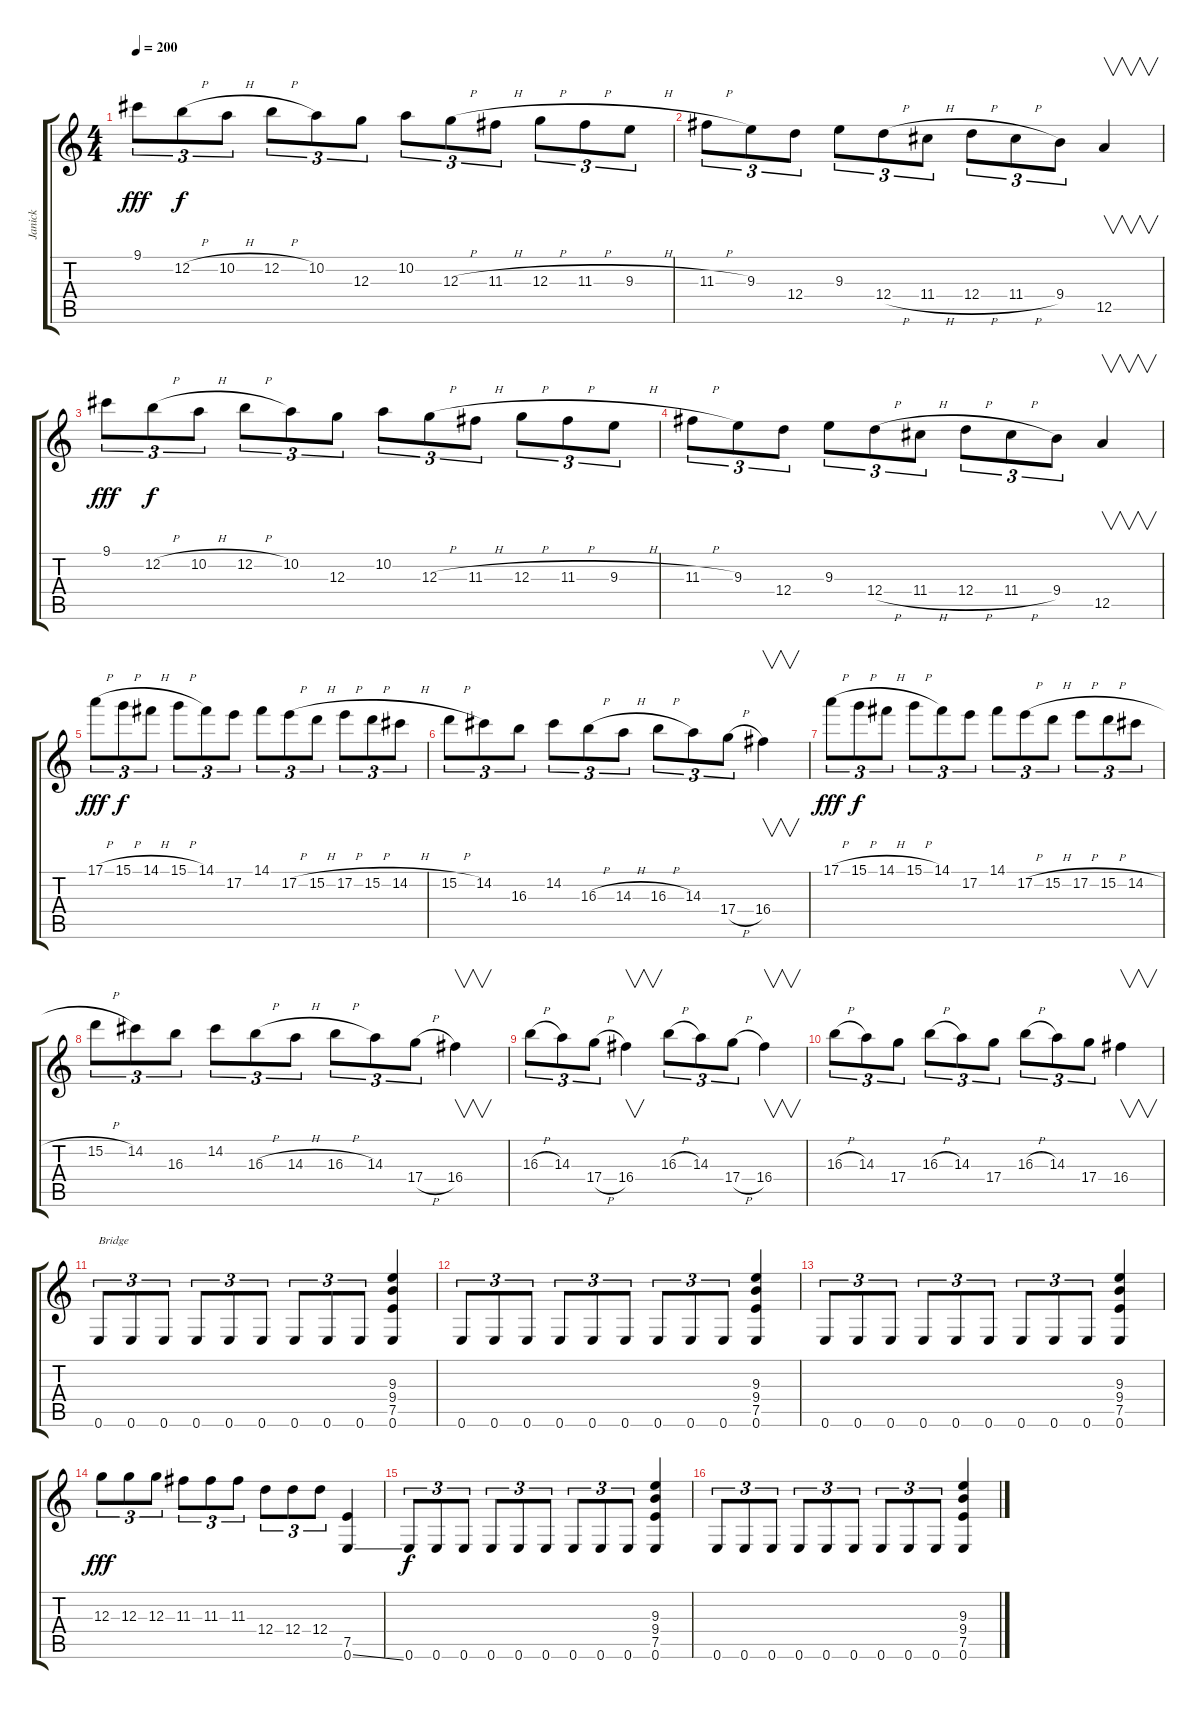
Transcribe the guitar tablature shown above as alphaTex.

\track ("Janick" "Janick") {instrument overdrivenguitar}
\staff {score tabs}
\tuning (E4 B3 G3 D3 A2 E2) {hide}
\ts (4 4)
\tempo 200
\clef g2
\ks c
9.1.8{tu (3 2) dy fff instrument overdrivenguitar} 12.2{h}.8{tu (3 2) dy f} 10.2{h}.8{tu (3 2)} 12.2{h}.8{tu (3 2)} 10.2.8{tu (3 2)} 12.3.8{tu (3 2)} 10.2.8{tu (3 2)} 12.3{h}.8{tu (3 2)} 11.3{h}.8{tu (3 2)} 12.3{h}.8{tu (3 2)} 11.3{h}.8{tu (3 2)} 9.3{h}.8{tu (3 2)} |
11.3{h}.8{tu (3 2)} 9.3.8{tu (3 2)} 12.4.8{tu (3 2)} 9.3.8{tu (3 2)} 12.4{h}.8{tu (3 2)} 11.4{h}.8{tu (3 2)} 12.4{h}.8{tu (3 2)} 11.4{h}.8{tu (3 2)} 9.4.8{tu (3 2)} 12.5.4{v} |
9.1.8{tu (3 2) dy fff} 12.2{h}.8{tu (3 2) dy f} 10.2{h}.8{tu (3 2)} 12.2{h}.8{tu (3 2)} 10.2.8{tu (3 2)} 12.3.8{tu (3 2)} 10.2.8{tu (3 2)} 12.3{h}.8{tu (3 2)} 11.3{h}.8{tu (3 2)} 12.3{h}.8{tu (3 2)} 11.3{h}.8{tu (3 2)} 9.3{h}.8{tu (3 2)} |
11.3{h}.8{tu (3 2)} 9.3.8{tu (3 2)} 12.4.8{tu (3 2)} 9.3.8{tu (3 2)} 12.4{h}.8{tu (3 2)} 11.4{h}.8{tu (3 2)} 12.4{h}.8{tu (3 2)} 11.4{h}.8{tu (3 2)} 9.4.8{tu (3 2)} 12.5.4{v} |
17.1{h}.8{tu (3 2) dy fff} 15.1{h}.8{tu (3 2) dy f} 14.1{h}.8{tu (3 2)} 15.1{h}.8{tu (3 2)} 14.1.8{tu (3 2)} 17.2.8{tu (3 2)} 14.1.8{tu (3 2)} 17.2{h}.8{tu (3 2)} 15.2{h}.8{tu (3 2)} 17.2{h}.8{tu (3 2)} 15.2{h}.8{tu (3 2)} 14.2{h}.8{tu (3 2)} |
15.2{h}.8{tu (3 2)} 14.2.8{tu (3 2)} 16.3.8{tu (3 2)} 14.2.8{tu (3 2)} 16.3{h}.8{tu (3 2)} 14.3{h}.8{tu (3 2)} 16.3{h}.8{tu (3 2)} 14.3.8{tu (3 2)} 17.4{h}.8{tu (3 2)} 16.4.4{v} |
17.1{h}.8{tu (3 2) dy fff} 15.1{h}.8{tu (3 2) dy f} 14.1{h}.8{tu (3 2)} 15.1{h}.8{tu (3 2)} 14.1.8{tu (3 2)} 17.2.8{tu (3 2)} 14.1.8{tu (3 2)} 17.2{h}.8{tu (3 2)} 15.2{h}.8{tu (3 2)} 17.2{h}.8{tu (3 2)} 15.2{h}.8{tu (3 2)} 14.2{h}.8{tu (3 2)} |
15.2{h}.8{tu (3 2)} 14.2.8{tu (3 2)} 16.3.8{tu (3 2)} 14.2.8{tu (3 2)} 16.3{h}.8{tu (3 2)} 14.3{h}.8{tu (3 2)} 16.3{h}.8{tu (3 2)} 14.3.8{tu (3 2)} 17.4{h}.8{tu (3 2)} 16.4.4{v} |
16.3{h}.8{tu (3 2)} 14.3.8{tu (3 2)} 17.4{h}.8{tu (3 2)} 16.4.4{v} 16.3{h}.8{tu (3 2)} 14.3.8{tu (3 2)} 17.4{h}.8{tu (3 2)} 16.4.4{v} |
16.3{h}.8{tu (3 2)} 14.3.8{tu (3 2)} 17.4.8{tu (3 2)} 16.3{h}.8{tu (3 2)} 14.3.8{tu (3 2)} 17.4.8{tu (3 2)} 16.3{h}.8{tu (3 2)} 14.3.8{tu (3 2)} 17.4.8{tu (3 2)} 16.4.4{v} |
0.6.8{tu (3 2) txt "Bridge"} 0.6.8{tu (3 2)} 0.6.8{tu (3 2)} 0.6.8{tu (3 2)} 0.6.8{tu (3 2)} 0.6.8{tu (3 2)} 0.6.8{tu (3 2)} 0.6.8{tu (3 2)} 0.6.8{tu (3 2)} (9.3 9.4 7.5 0.6).4 |
0.6.8{tu (3 2)} 0.6.8{tu (3 2)} 0.6.8{tu (3 2)} 0.6.8{tu (3 2)} 0.6.8{tu (3 2)} 0.6.8{tu (3 2)} 0.6.8{tu (3 2)} 0.6.8{tu (3 2)} 0.6.8{tu (3 2)} (9.3 9.4 7.5 0.6).4 |
0.6.8{tu (3 2)} 0.6.8{tu (3 2)} 0.6.8{tu (3 2)} 0.6.8{tu (3 2)} 0.6.8{tu (3 2)} 0.6.8{tu (3 2)} 0.6.8{tu (3 2)} 0.6.8{tu (3 2)} 0.6.8{tu (3 2)} (9.3 9.4 7.5 0.6).4 |
12.3.8{tu (3 2) dy fff} 12.3.8{tu (3 2)} 12.3.8{tu (3 2)} 11.3.8{tu (3 2)} 11.3.8{tu (3 2)} 11.3.8{tu (3 2)} 12.4.8{tu (3 2)} 12.4.8{tu (3 2)} 12.4.8{tu (3 2)} (7.5 0.6{ss}).4 |
0.6.8{tu (3 2) dy f} 0.6.8{tu (3 2)} 0.6.8{tu (3 2)} 0.6.8{tu (3 2)} 0.6.8{tu (3 2)} 0.6.8{tu (3 2)} 0.6.8{tu (3 2)} 0.6.8{tu (3 2)} 0.6.8{tu (3 2)} (9.3 9.4 7.5 0.6).4 |
0.6.8{tu (3 2)} 0.6.8{tu (3 2)} 0.6.8{tu (3 2)} 0.6.8{tu (3 2)} 0.6.8{tu (3 2)} 0.6.8{tu (3 2)} 0.6.8{tu (3 2)} 0.6.8{tu (3 2)} 0.6.8{tu (3 2)} (9.3 9.4 7.5 0.6).4
